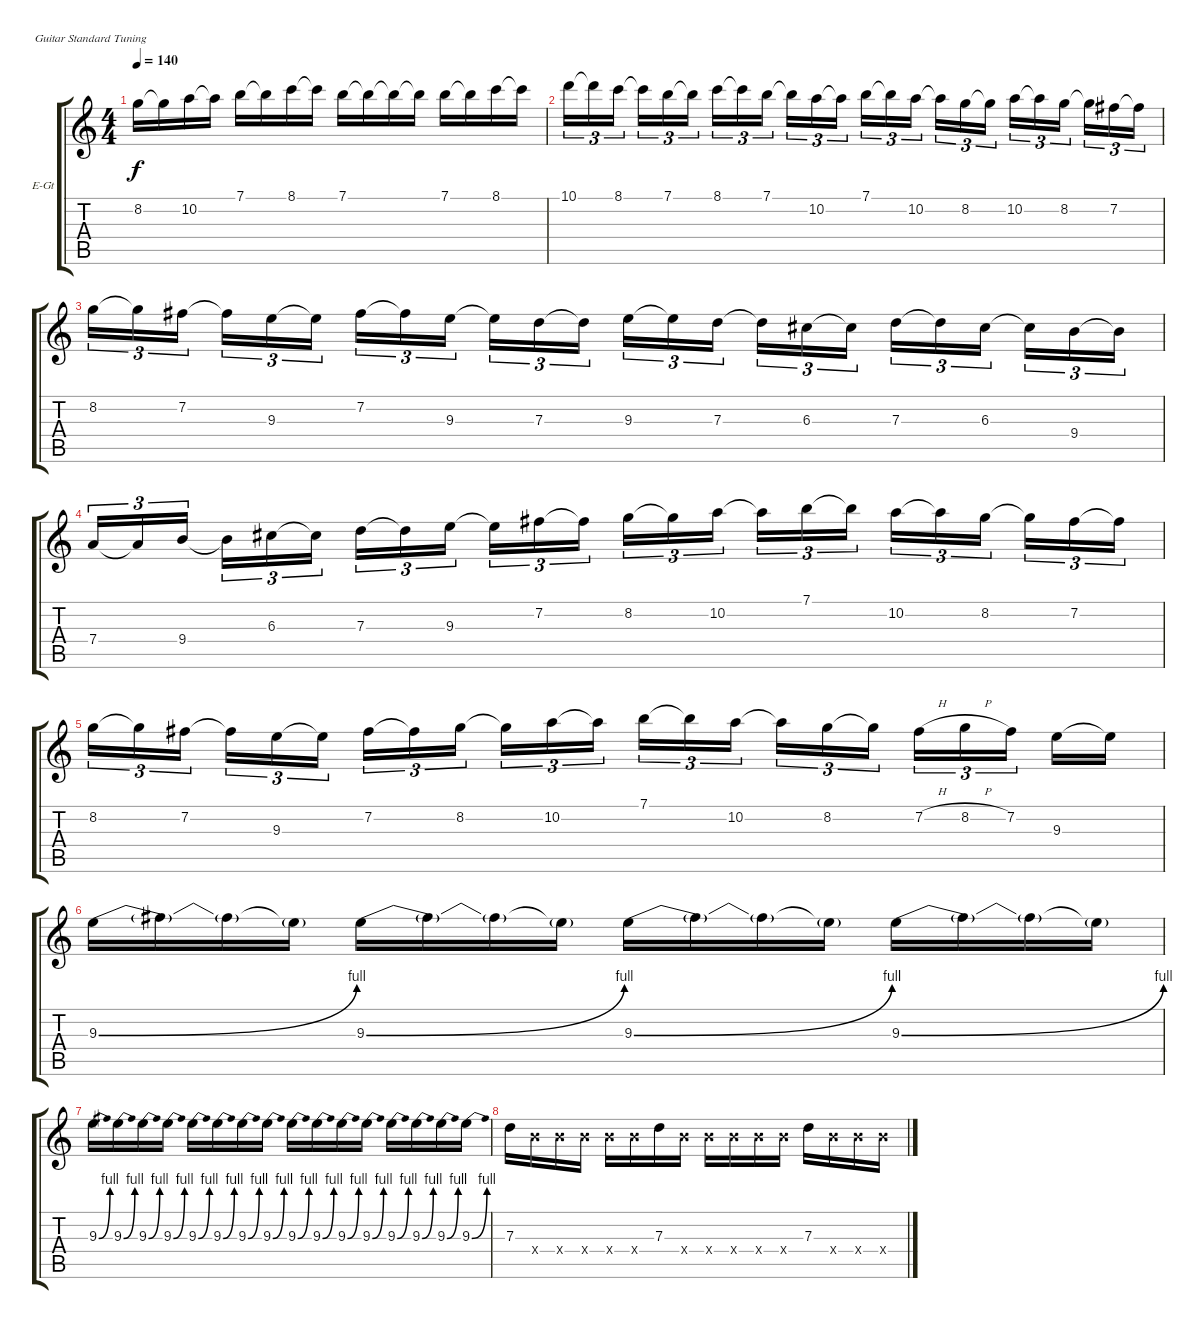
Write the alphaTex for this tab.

\defaultSystemsLayout 4
\bracketExtendMode groupsimilarinstruments
\firstSystemTrackNameOrientation horizontal
\otherSystemsTrackNameOrientation horizontal
\track ("Electric Guitar" "E-Gt") {instrument distortionguitar}
\staff {score tabs}
\tuning (E4 B3 G3 D3 A2 E2)
\ts (4 4)
\tempo 140
\clef g2
\ks c
8.2.16{dy f} 8.2{t}.16 10.2.16 10.2{t}.16 7.1.16 7.1{t}.16 8.1.16 8.1{t}.16 7.1.16 7.1{t}.16 7.1{t}.16 7.1{t}.16 7.1.16 7.1{t}.16 8.1.16 8.1{t}.16 |
10.1.16{tu (3 2)} 10.1{t}.16{tu (3 2)} 8.1.16{tu (3 2)} 8.1{t}.16{tu (3 2)} 7.1.16{tu (3 2)} 7.1{t}.16{tu (3 2)} 8.1.16{tu (3 2)} 8.1{t}.16{tu (3 2)} 7.1.16{tu (3 2)} 7.1{t}.16{tu (3 2)} 10.2.16{tu (3 2)} 10.2{t}.16{tu (3 2)} 7.1.16{tu (3 2)} 7.1{t}.16{tu (3 2)} 10.2.16{tu (3 2)} 10.2{t}.16{tu (3 2)} 8.2.16{tu (3 2)} 8.2{t}.16{tu (3 2)} 10.2.16{tu (3 2)} 10.2{t}.16{tu (3 2)} 8.2.16{tu (3 2)} 8.2{t}.16{tu (3 2)} 7.2.16{tu (3 2)} 7.2{t}.16{tu (3 2)} |
8.2.16{tu (3 2)} 8.2{t}.16{tu (3 2)} 7.2.16{tu (3 2)} 7.2{t}.16{tu (3 2)} 9.3.16{tu (3 2)} 9.3{t}.16{tu (3 2)} 7.2.16{tu (3 2)} 7.2{t}.16{tu (3 2)} 9.3.16{tu (3 2)} 9.3{t}.16{tu (3 2)} 7.3.16{tu (3 2)} 7.3{t}.16{tu (3 2)} 9.3.16{tu (3 2)} 9.3{t}.16{tu (3 2)} 7.3.16{tu (3 2)} 7.3{t}.16{tu (3 2)} 6.3.16{tu (3 2)} 6.3{t}.16{tu (3 2)} 7.3.16{tu (3 2)} 7.3{t}.16{tu (3 2)} 6.3.16{tu (3 2)} 6.3{t}.16{tu (3 2)} 9.4.16{tu (3 2)} 9.4{t}.16{tu (3 2)} |
7.4.16{tu (3 2)} 7.4{t}.16{tu (3 2)} 9.4.16{tu (3 2)} 9.4{t}.16{tu (3 2)} 6.3.16{tu (3 2)} 6.3{t}.16{tu (3 2)} 7.3.16{tu (3 2)} 7.3{t}.16{tu (3 2)} 9.3.16{tu (3 2)} 9.3{t}.16{tu (3 2)} 7.2.16{tu (3 2)} 7.2{t}.16{tu (3 2)} 8.2.16{tu (3 2)} 8.2{t}.16{tu (3 2)} 10.2.16{tu (3 2)} 10.2{t}.16{tu (3 2)} 7.1.16{tu (3 2)} 7.1{t}.16{tu (3 2)} 10.2.16{tu (3 2)} 10.2{t}.16{tu (3 2)} 8.2.16{tu (3 2)} 8.2{t}.16{tu (3 2)} 7.2.16{tu (3 2)} 7.2{t}.16{tu (3 2)} |
8.2.16{tu (3 2)} 8.2{t}.16{tu (3 2)} 7.2.16{tu (3 2)} 7.2{t}.16{tu (3 2)} 9.3.16{tu (3 2)} 9.3{t}.16{tu (3 2)} 7.2.16{tu (3 2)} 7.2{t}.16{tu (3 2)} 8.2.16{tu (3 2)} 8.2{t}.16{tu (3 2)} 10.2.16{tu (3 2)} 10.2{t}.16{tu (3 2)} 7.1.16{tu (3 2)} 7.1{t}.16{tu (3 2)} 10.2.16{tu (3 2)} 10.2{t}.16{tu (3 2)} 8.2.16{tu (3 2)} 8.2{t}.16{tu (3 2)} 7.2{h}.16{tu (3 2)} 8.2{h}.16{tu (3 2)} 7.2.16{tu (3 2)} 9.3.16 9.3{t}.16 |
9.3{be (bend 0 0 15 4)}.16 9.3{t}.16 9.3{t}.16 9.3{t}.16 9.3{be (bend 0 0 15 4)}.16 9.3{t}.16 9.3{t}.16 9.3{t}.16 9.3{be (bend 0 0 15 4)}.16 9.3{t}.16 9.3{t}.16 9.3{t}.16 9.3{be (bend 0 0 15 4)}.16 9.3{t}.16 9.3{t}.16 9.3{t}.16 |
9.3{be (bend 0 0 15 4)}.16 9.3{be (bend 0 0 15 4)}.16 9.3{be (bend 0 0 15 4)}.16 9.3{be (bend 0 0 15 4)}.16 9.3{be (bend 0 0 15 4)}.16 9.3{be (bend 0 0 15 4)}.16 9.3{be (bend 0 0 15 4)}.16 9.3{be (bend 0 0 15 4)}.16 9.3{be (bend 0 0 15 4)}.16 9.3{be (bend 0 0 15 4)}.16 9.3{be (bend 0 0 15 4)}.16 9.3{be (bend 0 0 15 4)}.16 9.3{be (bend 0 0 15 4)}.16 9.3{be (bend 0 0 15 4)}.16 9.3{be (bend 0 0 15 4)}.16 9.3{be (bend 0 0 15 4)}.16 |
7.3.16 9.4{x}.16 9.4{x}.16 9.4{x}.16 9.4{x}.16 9.4{x}.16 7.3.16 9.4{x}.16 9.4{x}.16 9.4{x}.16 9.4{x}.16 9.4{x}.16 7.3.16 9.4{x}.16 9.4{x}.16 9.4{x}.16
